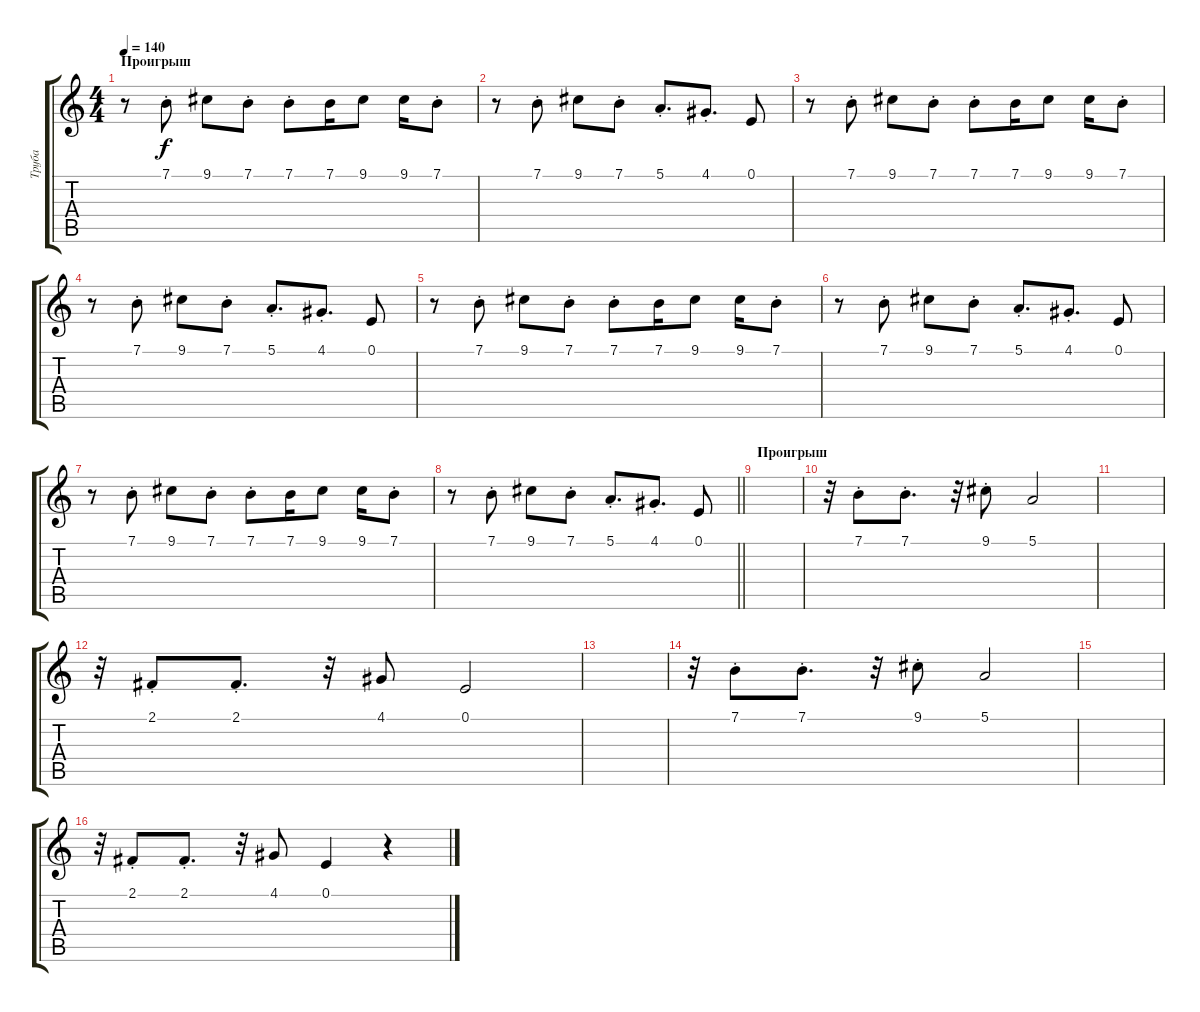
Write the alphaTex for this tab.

\track ("Труба" "Труба") {instrument trombone}
\staff {score tabs}
\tuning (E4 B3 G3 D3 A2 E2) {hide}
\ts (4 4)
\section ("" "Проигрыш")
\tempo 140
\clef g2
\ks c
r.8{dy f} 7.1{st}.8 9.1.8 7.1{st}.8 7.1{st}.8 7.1.16 9.1.8 9.1.16 7.1{st}.8 |
r.8 7.1{st}.8 9.1.8 7.1{st}.8 5.1{st}.8{d} 4.1{st}.8{d} 0.1.8 |
r.8 7.1{st}.8 9.1.8 7.1{st}.8 7.1{st}.8 7.1.16 9.1.8 9.1.16 7.1{st}.8 |
r.8 7.1{st}.8 9.1.8 7.1{st}.8 5.1{st}.8{d} 4.1{st}.8{d} 0.1.8 |
r.8 7.1{st}.8 9.1.8 7.1{st}.8 7.1{st}.8 7.1.16 9.1.8 9.1.16 7.1{st}.8 |
r.8 7.1{st}.8 9.1.8 7.1{st}.8 5.1{st}.8{d} 4.1{st}.8{d} 0.1.8 |
r.8 7.1{st}.8 9.1.8 7.1{st}.8 7.1{st}.8 7.1.16 9.1.8 9.1.16 7.1{st}.8 |
\barLineRight lightlight
r.8 7.1{st}.8 9.1.8 7.1{st}.8 5.1{st}.8{d} 4.1{st}.8{d} 0.1.8 |
\section ("" "Проигрыш")
|
r.32 7.1{st}.8 7.1{st}.8{d} r.32 9.1{st}.8 5.1.2 |
|
r.32 2.1{st}.8 2.1{st}.8{d} r.32 4.1.8 0.1.2 |
|
r.32 7.1{st}.8 7.1{st}.8{d} r.32 9.1{st}.8 5.1.2 |
|
r.32 2.1{st}.8 2.1{st}.8{d} r.32 4.1.8 0.1.4 r.4
